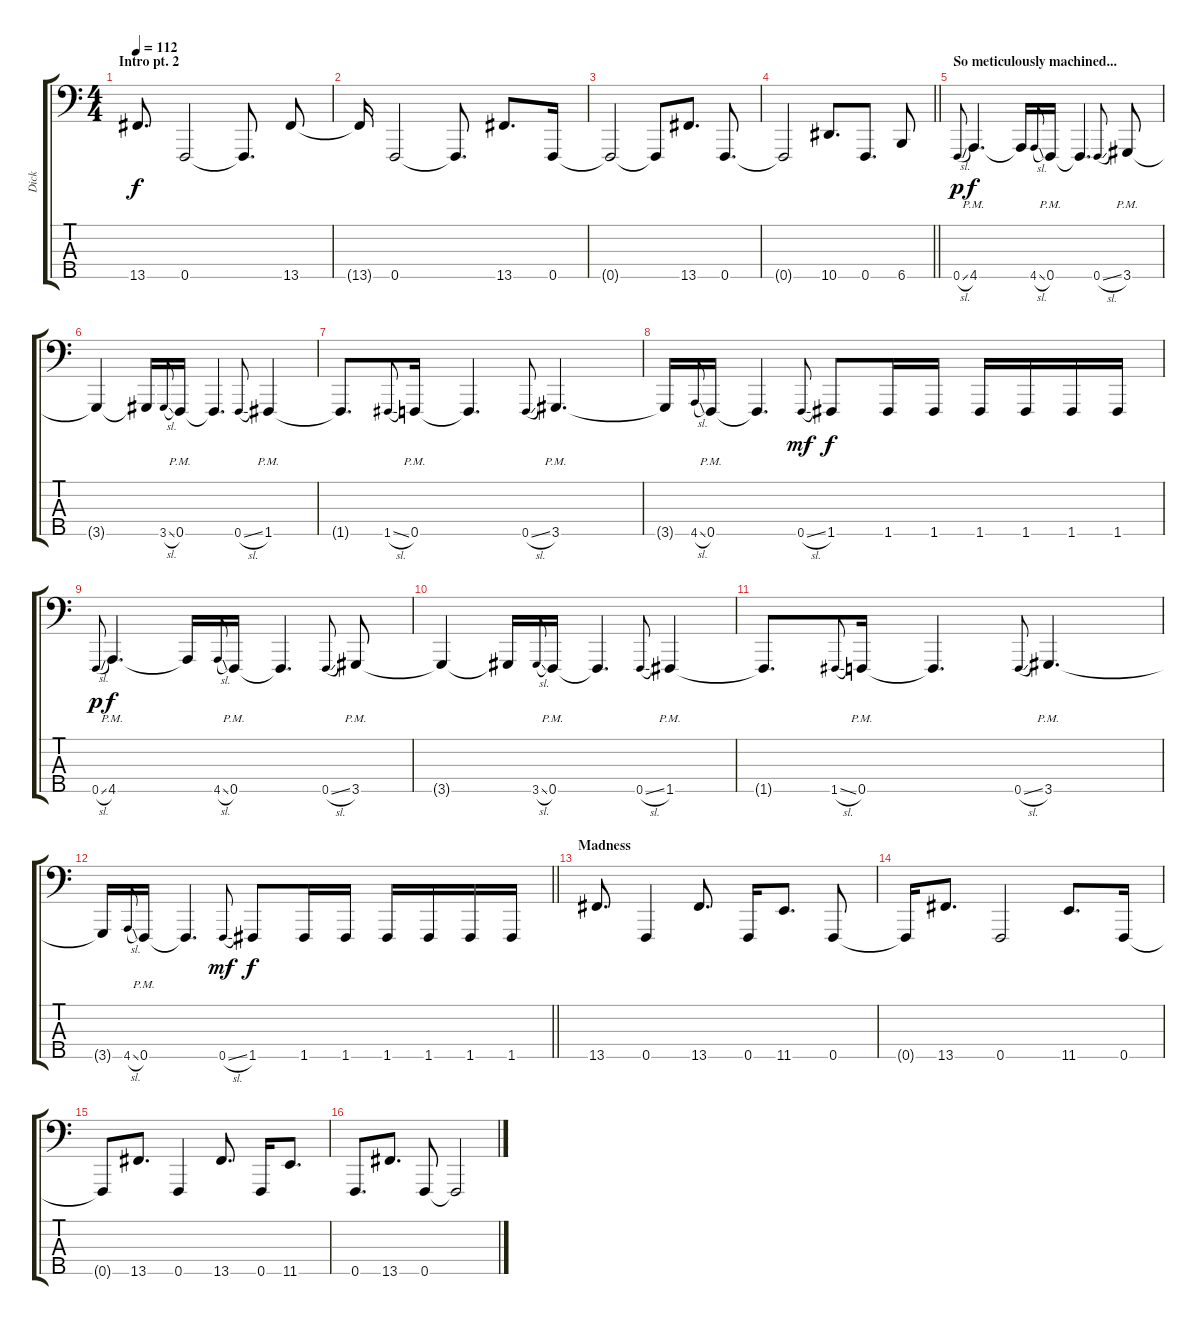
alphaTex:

\track ("Dick" "Dick") {instrument electricbasspick}
\staff {score tabs}
\tuning (Db2 Ab1 Eb1 Bb0 F0) {hide}
\ts (4 4)
\section ("" "Intro pt. 2")
\tempo 112
\clef f4
\ks c
13.5.8{d dy f} 0.5.2 0.5{t}.8{d} 13.5.8 |
13.5{t}.16 0.5.2 0.5{t}.8{d} 13.5.8{d} 0.5.16 |
0.5{t}.2 0.5{t}.8 13.5.8{d} 0.5.8{d} |
\barLineRight lightlight
0.5{t}.2 10.5.8{d} 0.5.8{d} 6.5.8 |
\section ("" "So meticulously machined...")
0.5{sl}.8{gr onbeat dy p} 4.5{pm}.4{d dy f} 4.5{t}.16 4.5{sl}.8{gr onbeat} 0.5{pm}.16 0.5{t}.4{d} 0.5{sl}.8{gr onbeat} 3.5{pm}.8 |
3.5{t}.4 3.5{t}.16 3.5{sl}.8{gr onbeat} 0.5{pm}.16 0.5{t}.4{d} 0.5{sl}.8{gr onbeat} 1.5{pm}.4 |
1.5{t}.8{d} 1.5{sl}.8{gr onbeat} 0.5{pm}.16 0.5{t}.4{d} 0.5{sl}.8{gr onbeat} 3.5{pm}.4{d} |
3.5{t}.16 4.5{sl}.8{gr onbeat} 0.5{pm}.16 0.5{t}.4{d} 0.5{sl}.8{gr onbeat dy mf} 1.5.8{dy f} 1.5.16 1.5.16 1.5.16 1.5.16 1.5.16 1.5.16 |
0.5{sl}.8{gr onbeat dy p} 4.5{pm}.4{d dy f} 4.5{t}.16 4.5{sl}.8{gr onbeat} 0.5{pm}.16 0.5{t}.4{d} 0.5{sl}.8{gr onbeat} 3.5{pm}.8 |
3.5{t}.4 3.5{t}.16 3.5{sl}.8{gr onbeat} 0.5{pm}.16 0.5{t}.4{d} 0.5{sl}.8{gr onbeat} 1.5{pm}.4 |
1.5{t}.8{d} 1.5{sl}.8{gr onbeat} 0.5{pm}.16 0.5{t}.4{d} 0.5{sl}.8{gr onbeat} 3.5{pm}.4{d} |
\barLineRight lightlight
3.5{t}.16 4.5{sl}.8{gr onbeat} 0.5{pm}.16 0.5{t}.4{d} 0.5{sl}.8{gr onbeat dy mf} 1.5.8{dy f} 1.5.16 1.5.16 1.5.16 1.5.16 1.5.16 1.5.16 |
\section ("" "Madness")
13.5.8{d} 0.5.4 13.5.8{d} 0.5.16 11.5.8{d} 0.5.8 |
0.5{t}.16 13.5.8{d} 0.5.2 11.5.8{d} 0.5.16 |
0.5{t}.8 13.5.8{d} 0.5.4 13.5.8{d} 0.5.16 11.5.8{d} |
0.5.8{d} 13.5.8{d} 0.5.8 0.5{t}.2
